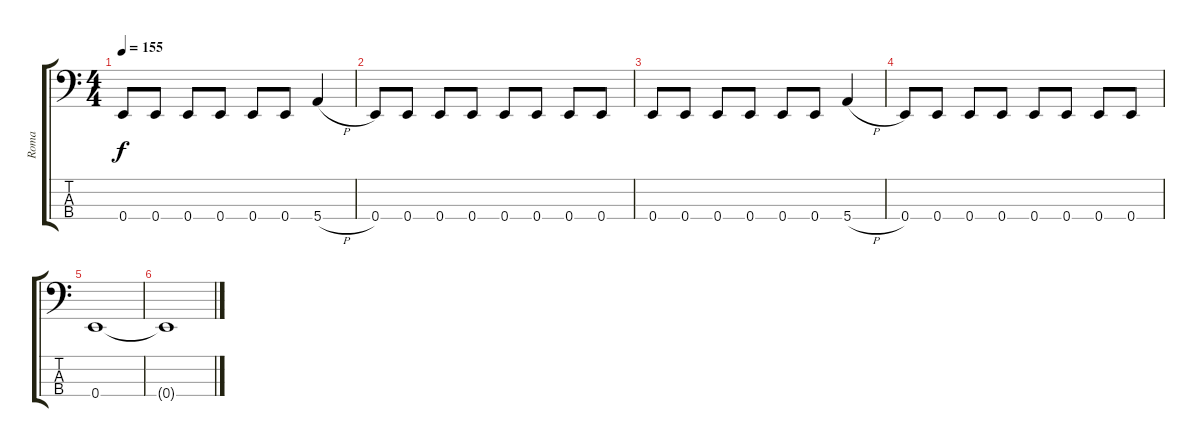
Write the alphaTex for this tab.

\track ("Roma" "Roma") {instrument slapbass1}
\staff {score tabs}
\tuning (G2 D2 A1 E1) {hide}
\ts (4 4)
\tempo 155
\clef f4
\ks c
0.4.8{dy f} 0.4.8 0.4.8 0.4.8 0.4.8 0.4.8 5.4{h}.4 |
0.4.8 0.4.8 0.4.8 0.4.8 0.4.8 0.4.8 0.4.8 0.4.8 |
0.4.8 0.4.8 0.4.8 0.4.8 0.4.8 0.4.8 5.4{h}.4 |
0.4.8 0.4.8 0.4.8 0.4.8 0.4.8 0.4.8 0.4.8 0.4.8 |
0.4.1 |
0.4{t}.1
